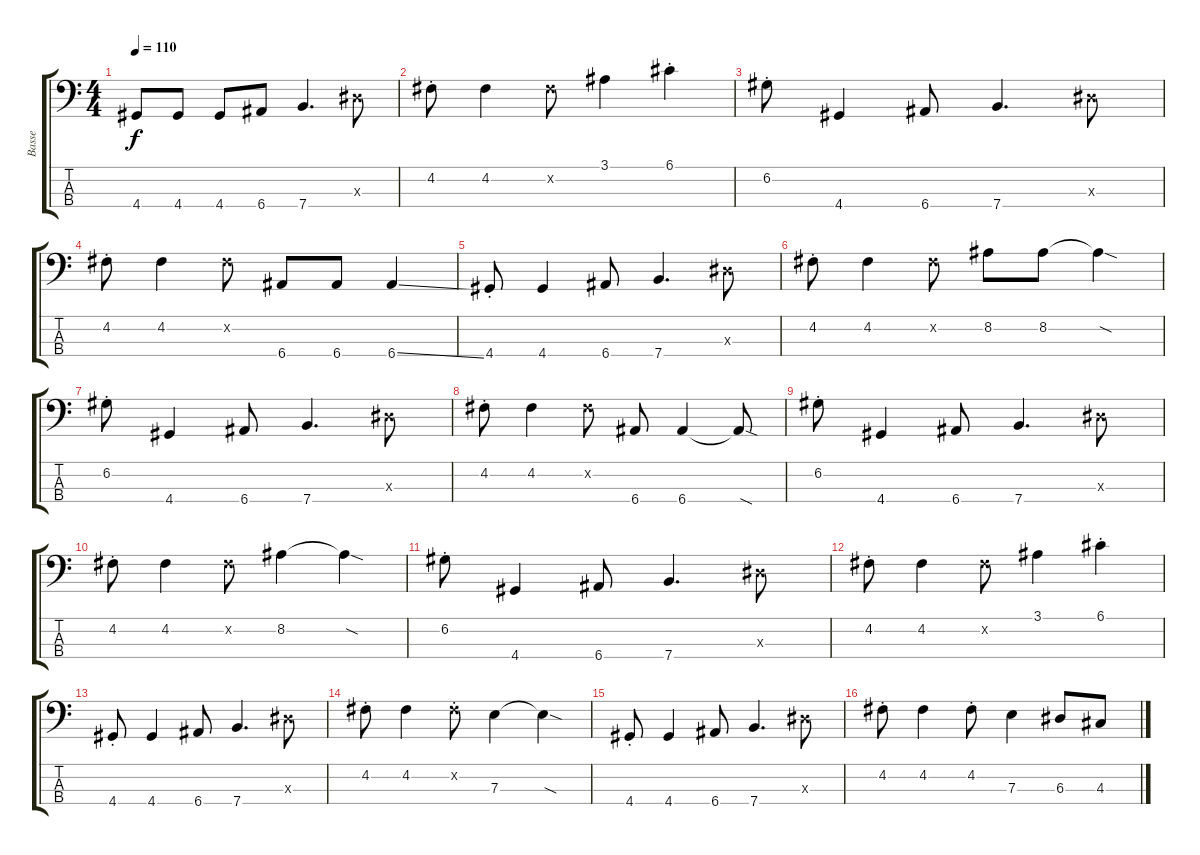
\track ("Basse" "Basse") {instrument electricbassfinger}
\staff {score tabs}
\tuning (G2 D2 A1 E1) {hide}
\ts (4 4)
\tempo 110
\clef f4
\ks c
4.4.8{dy f} 4.4.8 4.4.8 6.4.8 7.4.4{d} 6.3{x}.8 |
4.2{st}.8 4.2.4 4.2{x}.8 3.1.4 6.1{st}.4 |
6.2{st}.8 4.4.4 6.4.8 7.4.4{d} 6.3{x}.8 |
4.2{st}.8 4.2.4 4.2{x}.8 6.4.8 6.4.8 6.4{ss}.4 |
4.4{st}.8 4.4.4 6.4.8 7.4.4{d} 6.3{x}.8 |
4.2{st}.8 4.2.4 4.2{x}.8 8.2.8 8.2.8 8.2{sod t}.4 |
6.2{st}.8 4.4.4 6.4.8 7.4.4{d} 6.3{x}.8 |
4.2{st}.8 4.2.4 4.2{x}.8 6.4.8 6.4.4 6.4{sod t}.8 |
6.2{st}.8 4.4.4 6.4.8 7.4.4{d} 6.3{x}.8 |
4.2{st}.8 4.2.4 4.2{x}.8 8.2.4 8.2{sod t}.4 |
6.2{st}.8 4.4.4 6.4.8 7.4.4{d} 6.3{x}.8 |
4.2{st}.8 4.2.4 4.2{x}.8 3.1.4 6.1{st}.4 |
4.4{st}.8 4.4.4 6.4.8 7.4.4{d} 6.3{x}.8 |
4.2{st}.8 4.2.4 4.2{st x}.8 7.3.4 7.3{sod t}.4 |
4.4{st}.8 4.4.4 6.4.8 7.4.4{d} 6.3{x}.8 |
4.2{st}.8 4.2.4 4.2{st}.8 7.3.4 6.3.8 4.3.8
